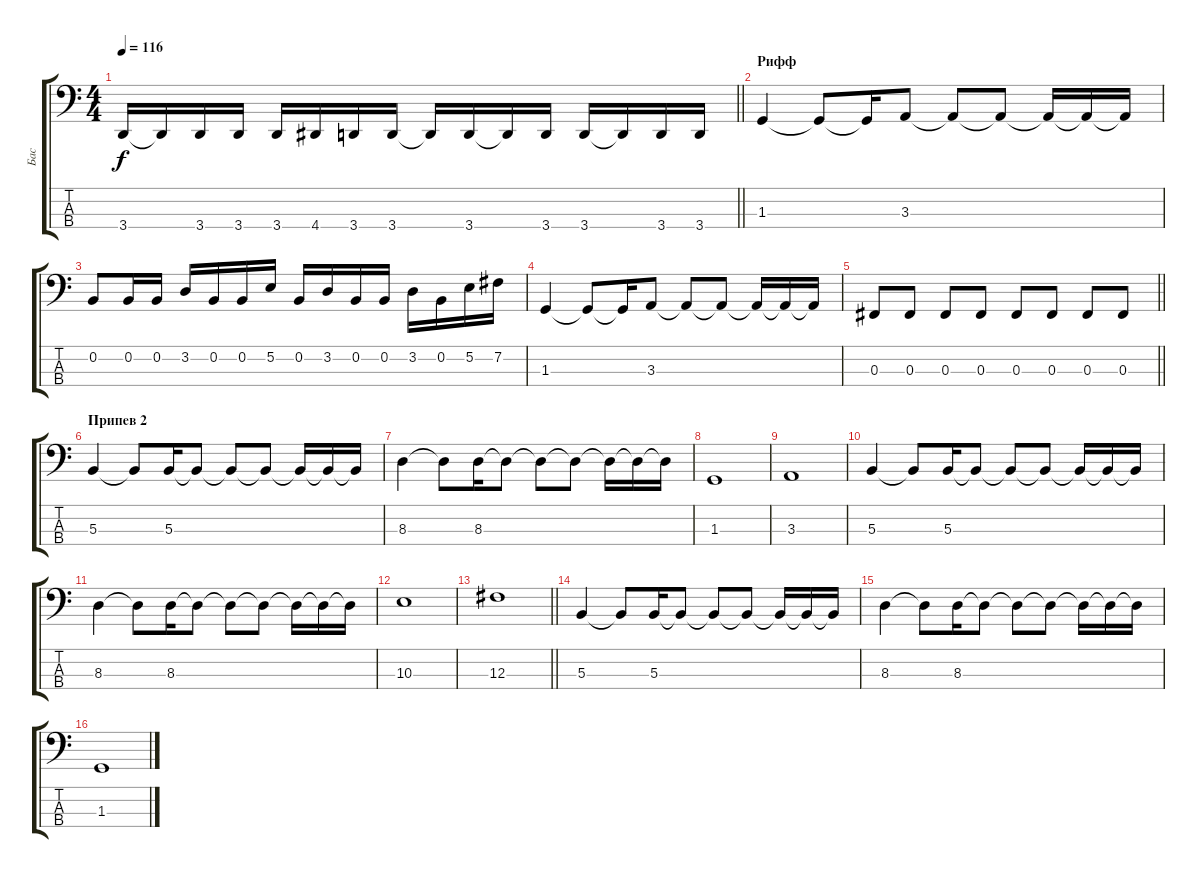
\track ("Бас" "Бас") {instrument electricbasspick}
\staff {score tabs}
\tuning (E2 B1 Gb1 B0) {hide}
\ts (4 4)
\tempo 116
\clef f4
\barLineRight lightlight
\ks c
3.4.16{dy f} 3.4{t}.16 3.4.16 3.4.16 3.4.16 4.4.16 3.4.16 3.4.16 3.4{t}.16 3.4.16 3.4{t}.16 3.4.16 3.4.16 3.4{t}.16 3.4.16 3.4.16 |
\section ("" "Рифф")
1.3.4 1.3{t}.8 1.3{t}.16 3.3.8 3.3{t}.8 3.3{t}.8 3.3{t}.16 3.3{t}.16 3.3{t}.16 |
0.2.8 0.2.16 0.2.16 3.2.16 0.2.16 0.2.16 5.2.16 0.2.16 3.2.16 0.2.16 0.2.16 3.2.16 0.2.16 5.2.16 7.2.16 |
1.3.4 1.3{t}.8 1.3{t}.16 3.3.8 3.3{t}.8 3.3{t}.8 3.3{t}.16 3.3{t}.16 3.3{t}.16 |
\barLineRight lightlight
0.3.8 0.3.8 0.3.8 0.3.8 0.3.8 0.3.8 0.3.8 0.3.8 |
\section ("" "Припев 2")
5.3.4 5.3{t}.8 5.3.16 5.3{t}.8 5.3{t}.8 5.3{t}.8 5.3{t}.16 5.3{t}.16 5.3{t}.16 |
8.3.4 8.3{t}.8 8.3.16 8.3{t}.8 8.3{t}.8 8.3{t}.8 8.3{t}.16 8.3{t}.16 8.3{t}.16 |
1.3.1 |
3.3.1 |
5.3.4 5.3{t}.8 5.3.16 5.3{t}.8 5.3{t}.8 5.3{t}.8 5.3{t}.16 5.3{t}.16 5.3{t}.16 |
8.3.4 8.3{t}.8 8.3.16 8.3{t}.8 8.3{t}.8 8.3{t}.8 8.3{t}.16 8.3{t}.16 8.3{t}.16 |
10.3.1 |
\barLineRight lightlight
12.3.1 |
5.3.4 5.3{t}.8 5.3.16 5.3{t}.8 5.3{t}.8 5.3{t}.8 5.3{t}.16 5.3{t}.16 5.3{t}.16 |
8.3.4 8.3{t}.8 8.3.16 8.3{t}.8 8.3{t}.8 8.3{t}.8 8.3{t}.16 8.3{t}.16 8.3{t}.16 |
1.3.1
